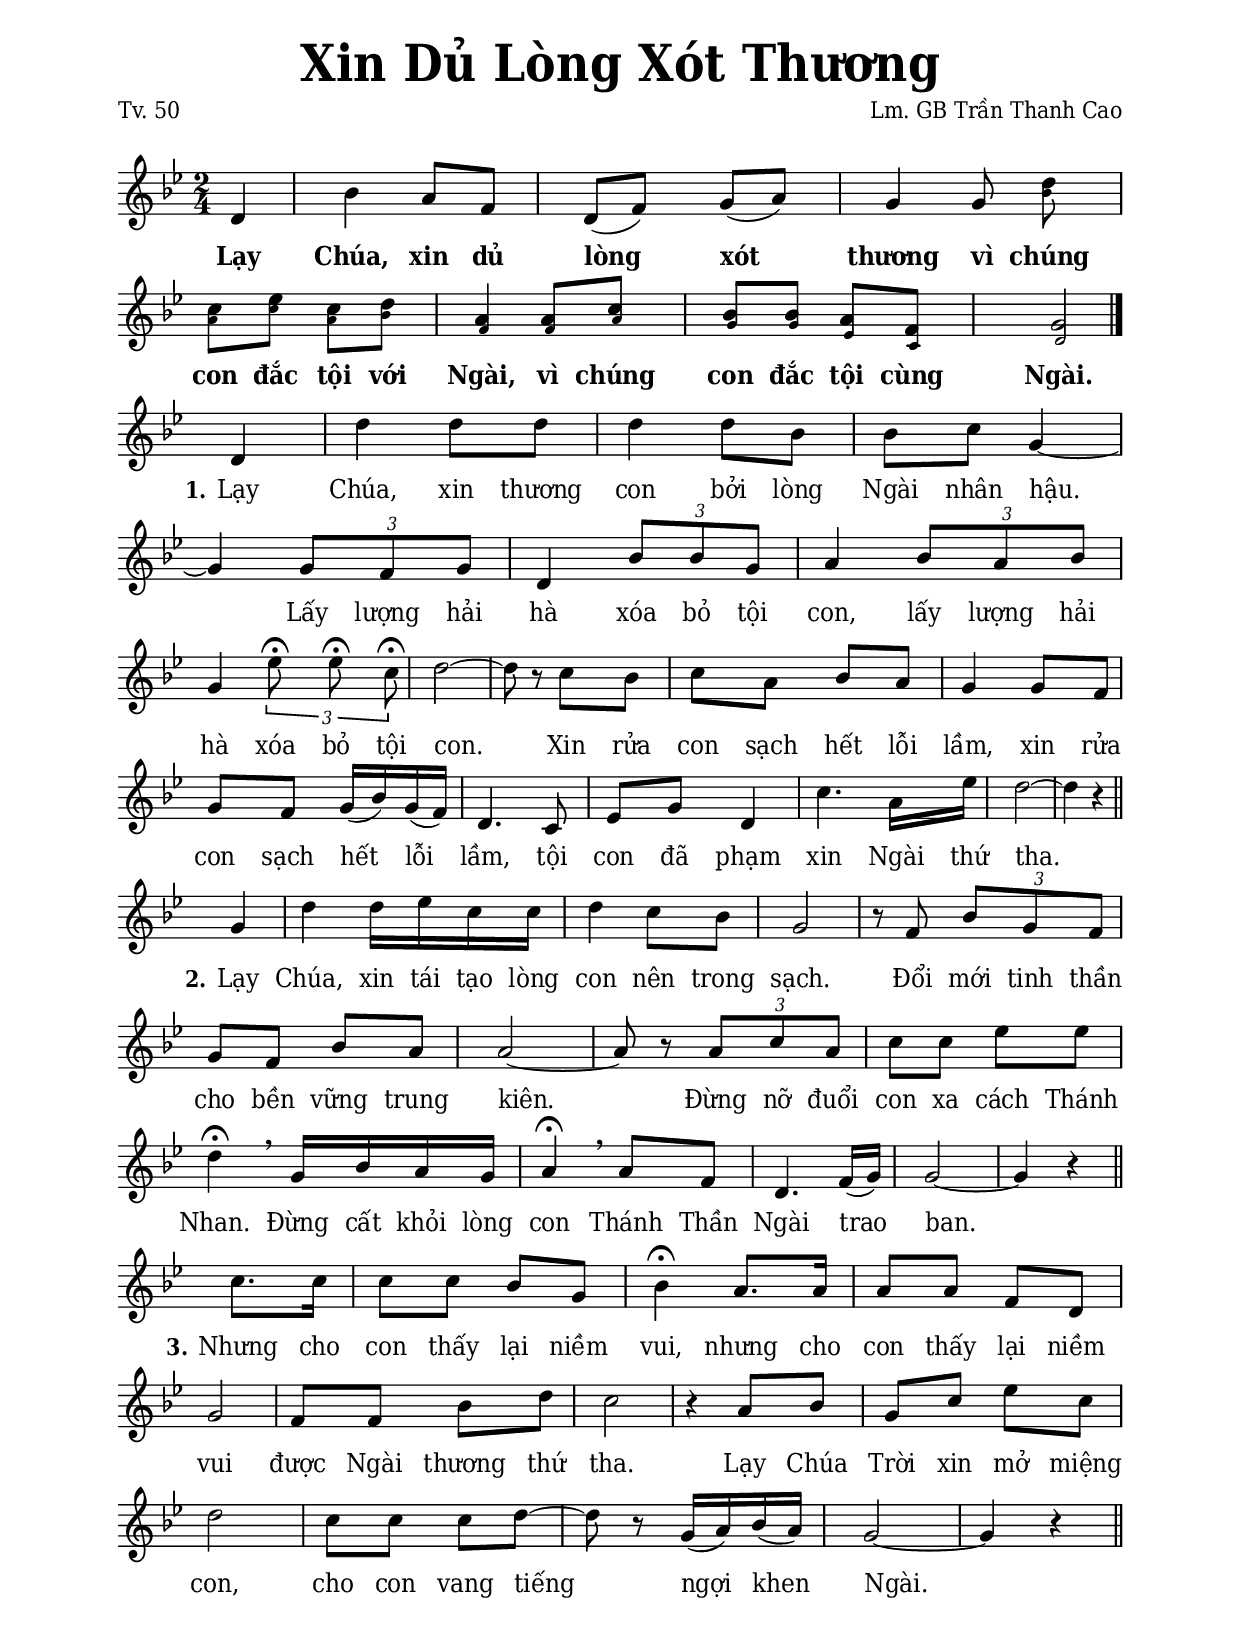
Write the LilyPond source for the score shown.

% Cài đặt chung
\version "2.22.1"
\include "english.ly"

\header {
  title = \markup { \fontsize #3 "Xin Dủ Lòng Xót Thương" }
  poet = "Tv. 50"
  composer = "Lm. GB Trần Thanh Cao"
  arranger = " "
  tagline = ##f
}

% Nhạc điệp khúc
nhacDiepKhucSop = \relative c' {
  \partial 4 d4 |
  bf' a8 f |
  d _(\once \override NoteColumn.X-offset = -4 f) g
  _(\once \override NoteColumn.X-offset = -2 a) |
  g4 g8 d' |
  c ef c d |
  a4 a8 c |
  bf bf a f |
  g2 \bar "|."
}

nhacDiepKhucBas = \relative c'' {
  \skip 4
  \skip 2
  \skip 2
  \skip 4. bf8 |
  a c a bf |
  f4 f8 a |
  g g ef c |
  d2
}

% Nhạc phiên khúc
nhacPhienKhucMot = \relative c' {
  \partial 4 d4 |
  d' d8 d |
  d4 d8 bf |
  bf c g4 ~ |
  g \tuplet 3/2 { g8 f g } |
  d4 \tuplet 3/2 { bf'8 bf g } |
  a4 \tuplet 3/2 { bf8 a bf } |
  \autoBeamOff
  g4 \tuplet 3/2 { ef'8 \fermata ef \fermata c \fermata } |
  \autoBeamOn
  d2 ~ |
  d8 r c bf |
  c a bf a |
  g4 g8 f |
  g f g16 (bf) g (f) |
  d4. c8 |
  ef g d4 |
  c'4. a16 ef' |
  d2 ~ |
  d4 r \bar "||"
}

nhacPhienKhucHai = \relative c'' {
  \partial 4 g4 |
  d' d16 ef c c |
  d4 c8 bf |
  g2 |
  r8 f \tuplet 3/2 { bf8 g f } |
  g f bf a |
  a2 ~ |
  a8 r \tuplet 3/2 { a8 c a } |
  c8 c ef ef |
  d4 \fermata \breathe g,16 bf a g |
  a4 \fermata \breathe a8 f |
  d4. f16 (g) |
  g2 ~ |
  g4 r \bar "||"
}

nhacPhienKhucBa = \relative c'' {
  \partial 4 c8. c16 |
  c8 c bf g |
  bf4 \fermata a8. a16 |
  a8 a f d |
  g2 |
  f8 f bf d |
  c2 |
  r4 a8 bf |
  g c ef c |
  d2 |
  c8 c c d ~ |
  d r g,16 (a) bf (a) |
  g2 ~ |
  g4 r \bar "||"
}

% Lời điệp khúc
loiDiepKhuc = \lyricmode {
  Lạy Chúa, xin dủ lòng xót thương
  vì chúng con đắc tội với Ngài,
  vì chúng con đắc tội cùng Ngài.
}

% Lời phiên khúc
loiPhienKhucMot = \lyricmode {
  \set stanza = #"1."
  Lạy Chúa, xin thương con bởi lòng Ngài nhân hậu.
  Lấy lượng hải hà xóa bỏ tội con,
  lấy lượng hải hà xóa bỏ tội con.
  Xin rửa con sạch hết lỗi lầm,
  xin rửa con sạch hết lỗi lầm,
  tội con đã phạm xin Ngài thứ tha.
}

loiPhienKhucHai = \lyricmode {
  \set stanza = #"2."
  Lạy Chúa, xin tái tạo lòng con nên trong sạch.
  Đổi mới tinh thần cho bền vững trung kiên.
  Đừng nỡ đuổi con xa cách Thánh Nhan.
  Đừng cất khỏi lòng con Thánh Thần Ngài trao ban.
}

loiPhienKhucBa = \lyricmode {
  \set stanza = #"3."
  Nhưng cho con thấy lại niềm vui,
  nhưng cho con thấy lại niềm vui
  được Ngài thương thứ tha.
  Lạy Chúa Trời xin mở miệng con,
  cho con vang tiếng ngợi khen Ngài.
}


% Dàn trang
\paper {
  #(set-paper-size "a4")
  top-margin = 15\mm
  bottom-margin = 15\mm
  left-margin = 20\mm
  right-margin = 20\mm
  indent = #0
  #(define fonts
    (make-pango-font-tree
      "Deja Vu Serif Condensed"
      "Deja Vu Serif Condensed"
      "Deja Vu Serif Condensed"
      (/ 20 20)))
  page-count = #1
  system-system-spacing = #'((basic-distance . 12)
                             (minimum-distance . 12)
                             (padding . 1))
  score-system-spacing = #'((basic-distance . 12)
                             (minimum-distance . 12)
                             (padding . 1))
}

% Thiết lập tông và nhịp
TongNhip = { \key bf \major \time 2/4 }

% Đổi kích thước nốt cho bè phụ
notBePhu =
#(define-music-function (font-size music) (number? ly:music?)
   (for-some-music
     (lambda (m)
       (if (music-is-of-type? m 'rhythmic-event)
           (begin
             (set! (ly:music-property m 'tweaks)
                   (cons `(font-size . ,font-size)
                         (ly:music-property m 'tweaks)))
             #t)
           #f))
     music)
   music)


\score {
  \new ChoirStaff <<
    \new Staff = diepKhuc \with {
        \consists "Merge_rests_engraver"
        %\magnifyStaff #(magstep +1)
        printPartCombineTexts = ##f
      }
      <<
      \new Voice \TongNhip \partCombine 
        \nhacDiepKhucSop
        \notBePhu -3 { \nhacDiepKhucBas }
      \new NullVoice = nhacThamChieu \nhacDiepKhucSop
      \new Lyrics \with {
          \override VerticalAxisGroup.
            nonstaff-relatedstaff-spacing.padding = #1
          \override VerticalAxisGroup.
            nonstaff-unrelatedstaff-spacing.padding = #1
        }
        \lyricsto nhacThamChieu \loiDiepKhuc
      >>
  >>
  \layout {
    \override Lyrics.LyricText.font-series = #'bold
    %\override Lyrics.LyricText.font-size = #+2
    \override Lyrics.LyricSpace.minimum-distance = #1.5
    \override Score.BarNumber.break-visibility = ##(#f #f #f)
    \override Score.SpacingSpanner.uniform-stretching = ##t
    \override Score.SpacingSpanner packed-spacing = ##t
  }
}

\score {
  \new ChoirStaff <<
    \new Staff = phienKhuc \with {
        %\magnifyStaff #(magstep +1)
      }
      <<
      \new Voice = beSop {
        \key bf \major \time 2/4 \nhacPhienKhucMot
      }
    >>
    \new Lyrics \with {
          \override VerticalAxisGroup.
            nonstaff-relatedstaff-spacing.padding = #1
          \override VerticalAxisGroup.
            nonstaff-unrelatedstaff-spacing.padding = #1
        }
        \lyricsto beSop \loiPhienKhucMot
  >>
  \layout {
    \override Staff.TimeSignature.transparent = ##t
    %\override Lyrics.LyricText.font-size = #+2
    \override Lyrics.LyricSpace.minimum-distance = #2.5
    \override Score.BarNumber.break-visibility = ##(#f #f #f)
    \override Score.SpacingSpanner.uniform-stretching = ##t
  }
}

\score {
  \new ChoirStaff <<
    \new Staff = phienKhuc \with {
        %\magnifyStaff #(magstep +1)
      }
      <<
      \new Voice = beSop {
        \key bf \major \time 2/4 \nhacPhienKhucHai
      }
    >>
    \new Lyrics \with {
          \override VerticalAxisGroup.
            nonstaff-relatedstaff-spacing.padding = #1.5
          \override VerticalAxisGroup.
            nonstaff-unrelatedstaff-spacing.padding = #1
        }
        \lyricsto beSop \loiPhienKhucHai
  >>
  \layout {
    \override Staff.TimeSignature.transparent = ##t
    %\override Lyrics.LyricText.font-size = #+2
    \override Lyrics.LyricSpace.minimum-distance = #1.5
    \override Score.BarNumber.break-visibility = ##(#f #f #f)
    \override Score.SpacingSpanner.uniform-stretching = ##t
  }
}

\score {
  \new ChoirStaff <<
    \new Staff = phienKhuc \with {
        %\magnifyStaff #(magstep +1)
      }
      <<
      \new Voice = beSop {
        \key bf \major \time 2/4 \nhacPhienKhucBa
      }
    >>
    \new Lyrics \with {
          \override VerticalAxisGroup.
            nonstaff-relatedstaff-spacing.padding = #1.5
          \override VerticalAxisGroup.
            nonstaff-unrelatedstaff-spacing.padding = #1
        }
        \lyricsto beSop \loiPhienKhucBa
  >>
  \layout {
    \override Staff.TimeSignature.transparent = ##t
    %\override Lyrics.LyricText.font-size = #+2
    \override Lyrics.LyricSpace.minimum-distance = #2
    \override Score.BarNumber.break-visibility = ##(#f #f #f)
    \override Score.SpacingSpanner.uniform-stretching = ##t
  }
}
